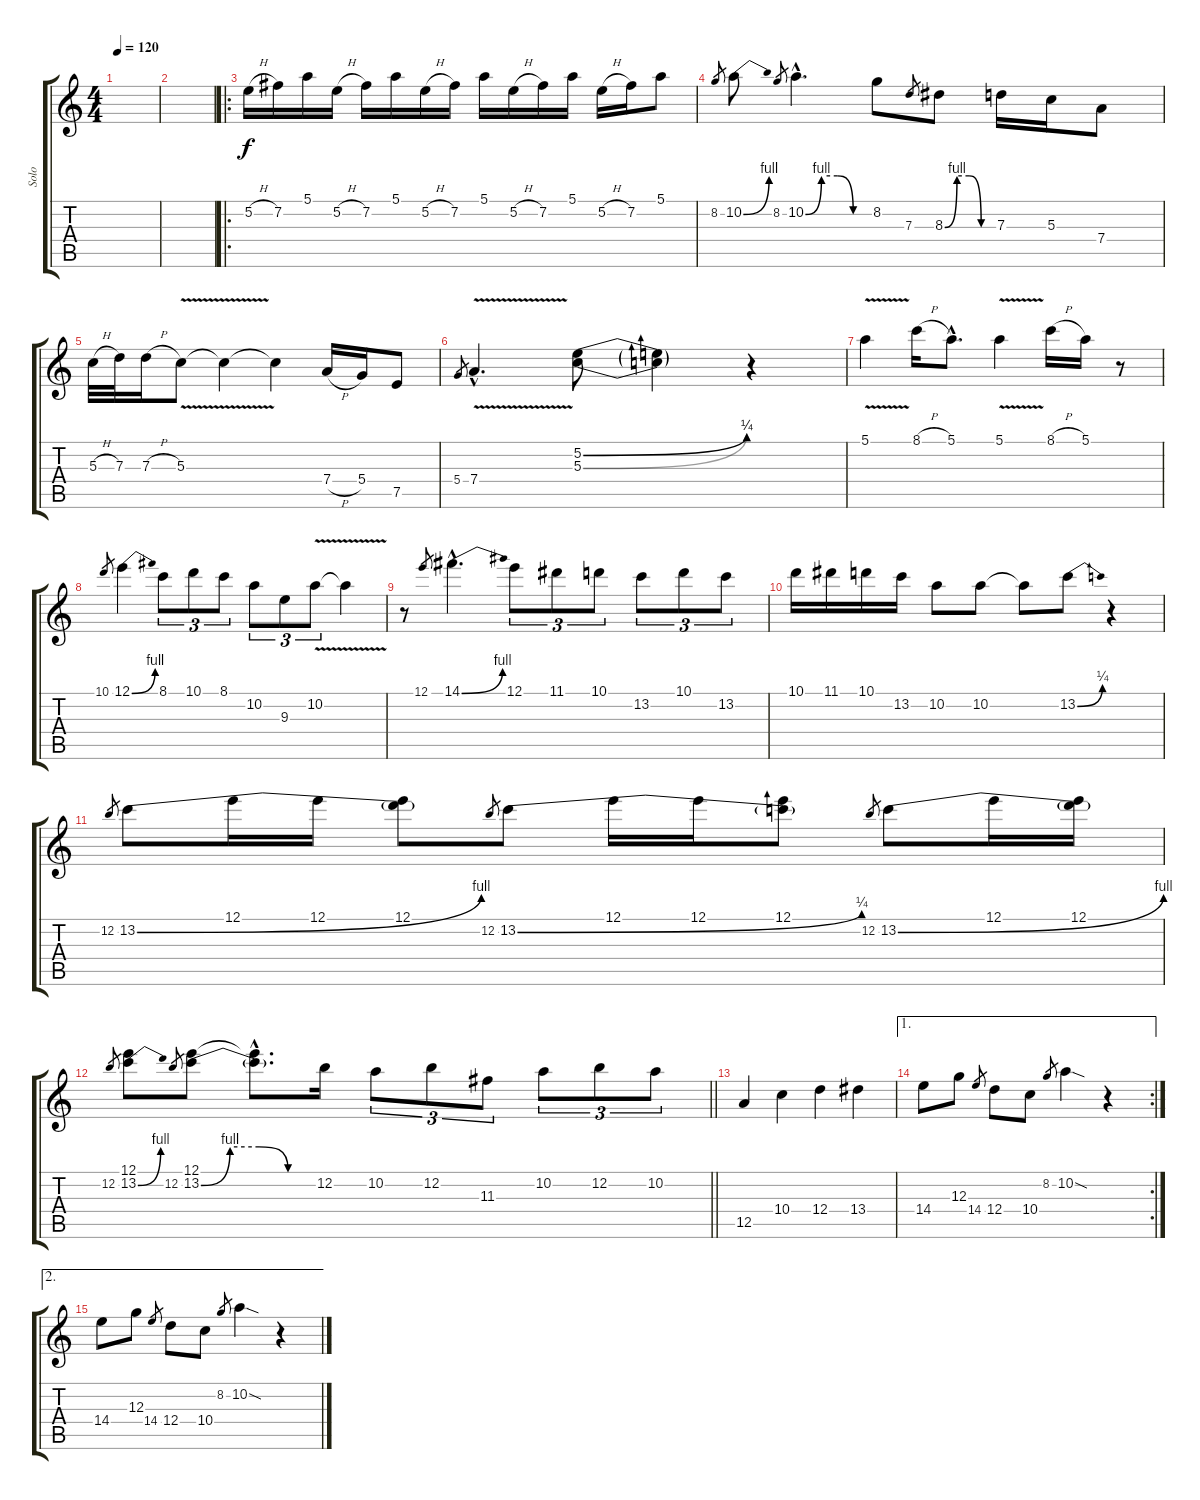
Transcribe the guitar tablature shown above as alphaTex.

\track ("Solo" "Solo") {instrument overdrivenguitar}
\staff {score tabs}
\tuning (E4 B3 G3 D3 A2 E2) {hide}
\ts (4 4)
\tempo 120
\clef g2
\ks c
|
|
\ro
5.2{h}.16 7.2.16 5.1.16 5.2{h}.16 7.2.16 5.1.16 5.2{h}.16 7.2.16 5.1.16 5.2{h}.16 7.2.16 5.1.16 5.2{h}.16 7.2.16 5.1.8 |
8.2.8{gr} 10.2{be (bend 0 0 60 4)}.8 8.2.8{gr} 10.2{be (custom 0 0 15 4 30 4 45 0 60 0) hac}.4{d} 8.2.8 7.3.8{gr} 8.3{be (custom 0 0 15 4 30 4 45 0 60 0)}.8 7.3.16 5.3.16 7.4.8 |
5.3{h}.32 7.3.32 7.3{h}.16 5.3{v}.8 5.3{t}.4 5.3{t}.4 7.4{h}.16 5.4.16 7.5.8 |
5.4.8{gr} 7.4{v hac}.4{d} (5.2{be (bend 0 0 60 1)} 5.3{be (bend 0 0 60 1)}).8 (5.2{t} 5.3{t}).4 r.4 |
5.1{v}.4 8.1{h}.16 5.1{hac}.8{d} 5.1{v}.4 8.1{h}.16 5.1.16 r.8 |
10.1.8{gr} 12.1{be (bend 0 0 60 4)}.4 8.1.8{tu (3 2)} 10.1.8{tu (3 2)} 8.1.8{tu (3 2)} 10.2.8{tu (3 2)} 9.3.8{tu (3 2)} 10.2{v}.8{tu (3 2)} 10.2{t}.4 |
r.8 12.1.8{gr} 14.1{be (bend 0 0 60 4) hac}.4{d} 12.1.8{tu (3 2)} 11.1.8{tu (3 2)} 10.1.8{tu (3 2)} 13.2.8{tu (3 2)} 10.1.8{tu (3 2)} 13.2.8{tu (3 2)} |
10.1.16 11.1.16 10.1.16 13.2.16 10.2.8 10.2.8 10.2{t}.8 13.2{be (bend 0 0 60 1)}.8 r.4 |
12.2.8{gr} 13.2{be (bend 0 0 60 4)}.8 12.1.16 12.1.16 (12.1 13.2{t}).8 12.2.8{gr} 13.2{be (bend 0 0 60 1)}.8 12.1.16 12.1.16 (12.1 13.2{t}).8 12.2.8{gr} 13.2{be (bend 0 0 60 4)}.8 12.1.16 (12.1 13.2{t}).16 |
\barLineRight lightlight
12.2.8{gr} (12.1 13.2{be (bend 0 0 60 4)}).8 12.2.8{gr} (12.1 13.2{be (custom 0 0 15 4 30 4 45 0 60 0)}).8 (12.1{hac t} 13.2{hac t}).8{d} 12.2.16 10.2.8{tu (3 2)} 12.2.8{tu (3 2)} 11.3.8{tu (3 2)} 10.2.8{tu (3 2)} 12.2.8{tu (3 2)} 10.2.8{tu (3 2)} |
12.5.4 10.4.4 12.4.4 13.4.4 |
\ae 1
\rc 2
14.4.8 12.3.8 14.4.8{gr} 12.4.8 10.4.8 8.2.8{gr} 10.2{sod}.4 r.4 |
\ae 2
14.4.8 12.3.8 14.4.8{gr} 12.4.8 10.4.8 8.2.8{gr} 10.2{sod}.4 r.4
